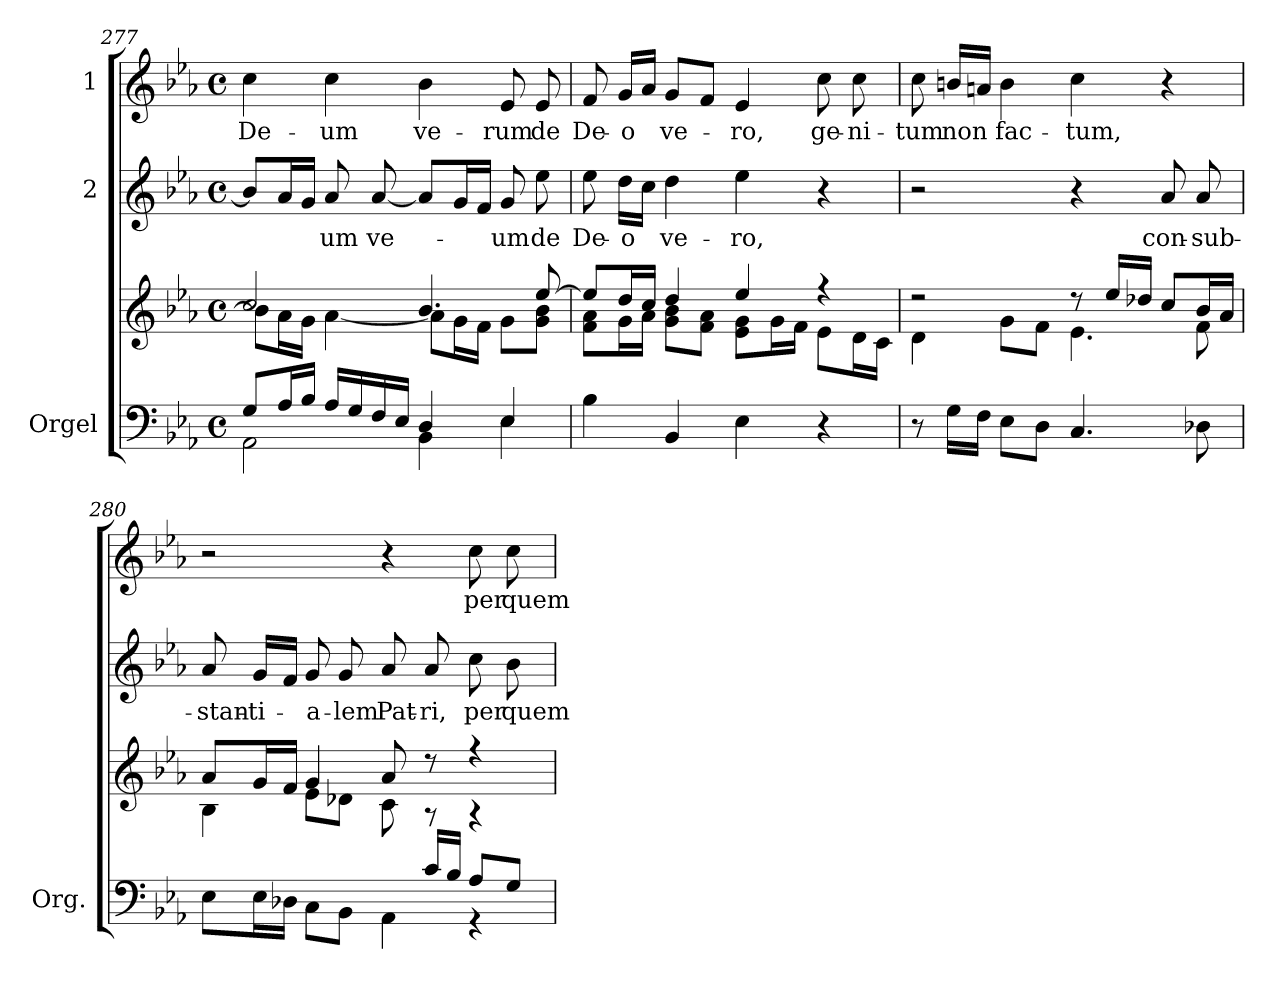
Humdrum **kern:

**kern	**kern	**kern	**text	**kern	**text
*part3	*part3	*part2	*part2	*part1	*part1
*staff4	*staff3	*staff2	*staff2	*staff1	*staff1
*I"Orgel	*	*I"2	*	*I"1	*
*I'Org.	*	*	*	*	*
*clefF4	*clefG2	*clefG2	*	*clefG2	*
*k[b-e-a-]	*k[b-e-a-]	*k[b-e-a-]	*	*k[b-e-a-]	*
*E-:	*E-:	*E-:	*	*E-:	*
*M4/4	*M4/4	*M4/4	*	*M4/4	*
*met(c)	*met(c)	*met(c)	*	*met(c)	*
=277	=277	=277	=277	=277	=277
*^	*^	*	*	*	*
!	!	!	!	!	!	!	!LO:LY:b
8G/L	2AA-\	2cc/	8b-\L]	8b-/L]	.	4cc\	De-
16A-/L	.	.	16a-\L	16a-/L	.	.	.
16B-/JJ	.	.	16g\JJ	16g/JJ	.	.	.
!	!	!	!	!	!LO:LY:b	!	!LO:LY:b
16A-/LL	.	.	[<4a-\	8a-/	-um	4cc\	-um
16G/	.	.	.	.	.	.	.
!	!	!	!	!	!LO:LY:b	!	!
16F/	.	.	.	[8a-/	ve-	.	.
16E-/JJ	.	.	.	.	.	.	.
!	!	!	!	!	!	!	!LO:LY:b
4D/	4BB-\	4.b-/	8a-\L]	8a-/L]	.	4b-\	ve-
.	.	.	16g\L	16g/L	.	.	.
.	.	.	16f\JJ	16f/JJ	.	.	.
!	!	!	!	!	!LO:LY:b	!	!LO:LY:b
4E-/	4E-\	.	8g\L	8g/	-um	8e-/	-rum
!	!	!	!	!	!LO:LY:b	!	!LO:LY:b
.	.	[>8ee-/	8g\ 8b-\J	8ee-\	de	8e-/	de
*v	*v	*	*	*	*	*	*
!!LO:LB:g=z
=278	=278	=278	=278	=278	=278	=278
!	!	!	!	!LO:LY:b	!	!LO:LY:b
4B-\	8ee-/L]	8f\ 8a-\L	8ee-\	De-	8f/	De-
!	!	!	!	!LO:LY:b	!	!LO:LY:b
.	16dd/L	16g\L	16dd\LL	-o	16g/LL	-o
.	16cc/JJ	16a-\JJ	16cc\JJ	.	16a-/JJ	.
!	!	!	!	!LO:LY:b	!	!LO:LY:b
4BB-/	4dd/	8g\ 8b-\L	4dd\	ve-	8g/L	ve-
.	.	8f\ 8a-\J	.	.	8f/J	.
!	!	!	!	!LO:LY:b	!	!LO:LY:b
4E-\	4ee-/	8e-\ 8g\L	4ee-\	-ro,	4e-/	-ro,
.	.	16g\L	.	.	.	.
.	.	16f\JJ	.	.	.	.
!	!	!	!	!	!	!LO:LY:b
4r	4ree	8e-\L	4r	.	8cc\	ge-
!	!	!	!	!	!	!LO:LY:b
.	.	16d\L	.	.	8cc\	-ni-
.	.	16c\JJ	.	.	.	.
=279	=279	=279	=279	=279	=279	=279
!	!	!	!	!	!	!LO:LY:b
8r	2rdd	4d\	2r	.	8cc\	-tum
!	!	!	!	!	!	!LO:LY:b
16G\LL	.	.	.	.	16bn/LL	non
16F\JJ	.	.	.	.	16an/JJ	.
!	!	!	!	!	!	!LO:LY:b
8E-\L	.	8g\L	.	.	4b\	fac-
8D\J	.	8f\J	.	.	.	.
!	!	!	!	!	!	!LO:LY:b
4.C/	8rdd	4.e-\	4r	.	4cc\	-tum,
.	16ee-/LL	.	.	.	.	.
.	16dd-X/JJ	.	.	.	.	.
!	!	!	!	!LO:LY:b	!	!
.	8cc/L	.	8a-/	con-	4r	.
!	!	!	!	!LO:LY:b	!	!
8D-X\	16b-/L	8f\	8a-/	-sub-	.	.
.	16a-/JJ	.	.	.	.	.
=280	=280	=280	=280	=280	=280	=280
*^	*	*	*	*	*	*
!	!	!	!	!	!LO:LY:b	!	!
2ryy	8E-\L	8a-/L	4B-\	8a-/	-stan-	2r	.
!	!	!	!	!	!LO:LY:b	!	!
.	16E-\L	16g/L	.	16g/LL	-ti-	.	.
.	16D-X\JJ	16f/JJ	.	16f/JJ	.	.	.
!	!	!	!	!	!LO:LY:b	!	!
.	8C\L	4g/	8e-\L	8g/	-a-	.	.
!	!	!	!	!	!LO:LY:b	!	!
.	8BB-\J	.	8d-X\J	8g/	-lem	.	.
!	!	!	!	!	!LO:LY:b	!	!
8ryy	4AA-\	8a-/	8c\	8a-/	Pat-	4r	.
!	!	!	!	!	!LO:LY:b	!	!
16c/LL	.	8r	8r	8a-/	-ri,	.	.
16B-/JJ	.	.	.	.	.	.	.
!	!	!	!	!	!LO:LY:b	!	!LO:LY:b
8A-/L	4rGG	4r	4r	8cc\	per	8cc\	per
!	!	!	!	!	!LO:LY:b	!	!LO:LY:b
8G/J	.	.	.	8b-\	quem	8cc\	quem
*v	*v	*	*	*	*	*	*
*	*v	*v	*	*	*	*
=	=	=	=	=	=
*-	*-	*-	*-	*-	*-
